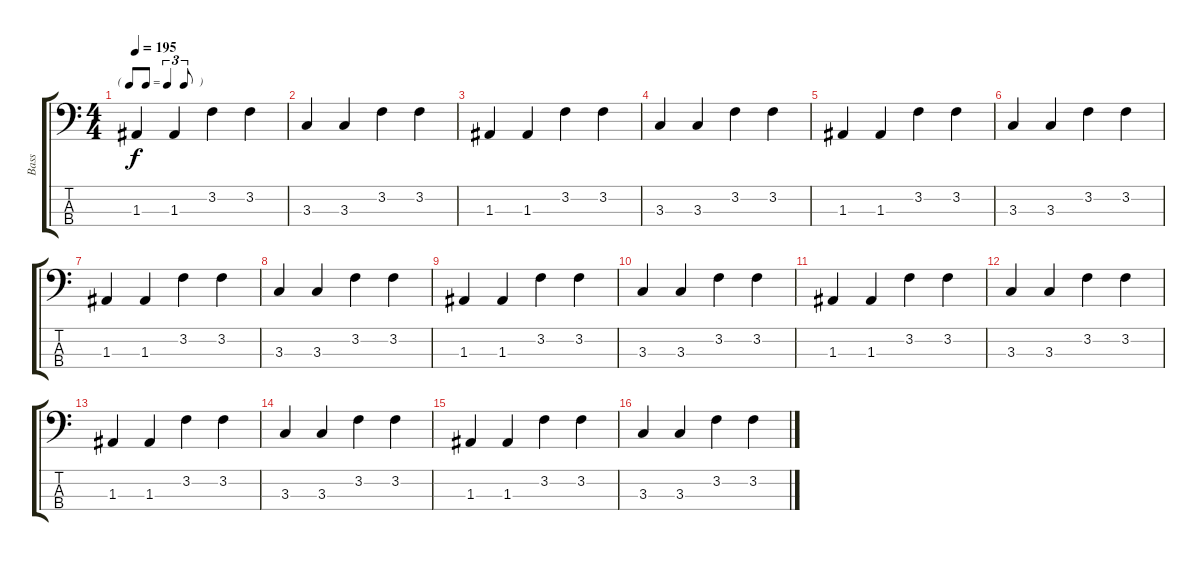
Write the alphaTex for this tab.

\track ("Bass" "Bass") {instrument electricbassfinger}
\staff {score tabs}
\tuning (G2 D2 A1 E1) {hide}
\ts (4 4)
\tf triplet8th
\tempo 195
\clef f4
\ks c
1.3.4{dy f} 1.3.4 3.2.4 3.2.4 |
3.3.4 3.3.4 3.2.4 3.2.4 |
1.3.4 1.3.4 3.2.4 3.2.4 |
3.3.4 3.3.4 3.2.4 3.2.4 |
1.3.4 1.3.4 3.2.4 3.2.4 |
3.3.4 3.3.4 3.2.4 3.2.4 |
1.3.4 1.3.4 3.2.4 3.2.4 |
3.3.4 3.3.4 3.2.4 3.2.4 |
1.3.4 1.3.4 3.2.4 3.2.4 |
3.3.4 3.3.4 3.2.4 3.2.4 |
1.3.4 1.3.4 3.2.4 3.2.4 |
3.3.4 3.3.4 3.2.4 3.2.4 |
1.3.4 1.3.4 3.2.4 3.2.4 |
3.3.4 3.3.4 3.2.4 3.2.4 |
1.3.4 1.3.4 3.2.4 3.2.4 |
3.3.4 3.3.4 3.2.4 3.2.4
